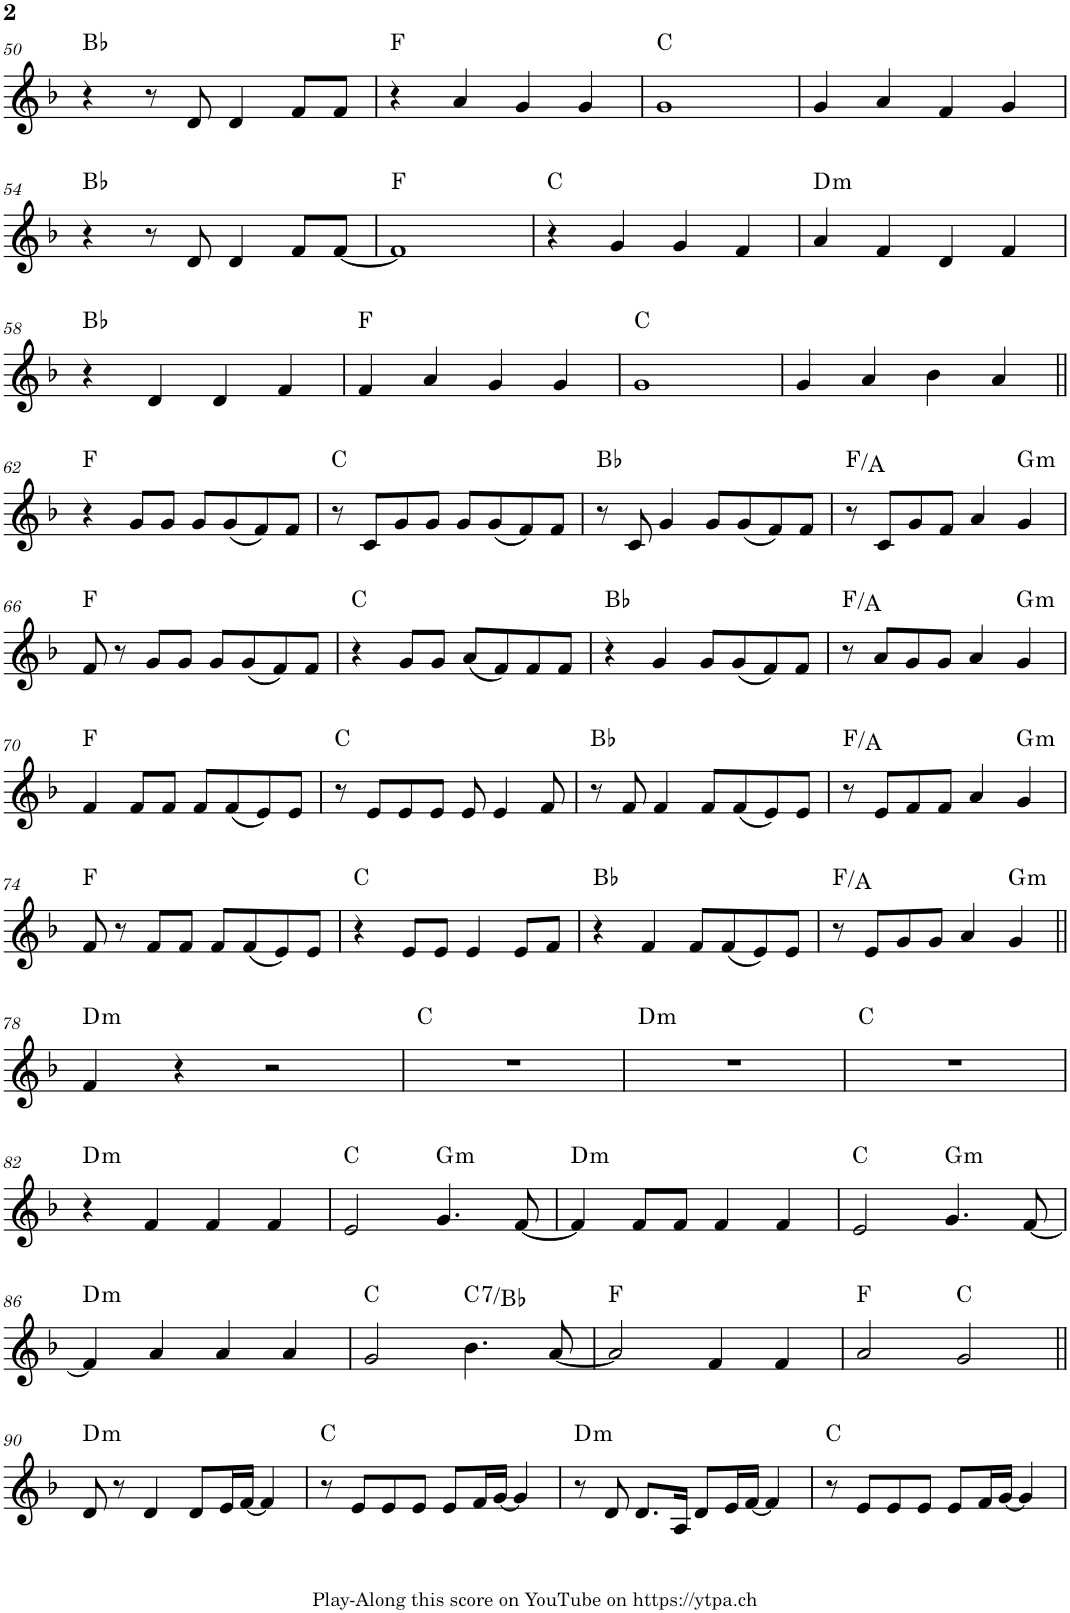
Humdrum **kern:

**kern	**harte
*part1	*part1
*staff1	*
*I"Piano	*
*I'Pno.	*
!!LO:PB:g=z
*clefG2	*
*k[b-]	*
*M4/4	*
=50	=50
4r	Bb:maj
8r	.
8d/	.
4d/	.
8f/L	.
8f/J	.
=51	=51
4r	F:maj
4a/	.
4g/	.
4g/	.
=52	=52
1g	C:maj
=53	=53
4g/	.
4a/	.
4f/	.
4g/	.
!!LO:LB:g=z
=54	=54
4r	Bb:maj
8r	.
8d/	.
4d/	.
8f/L	.
[8f/J	.
=55	=55
1f]	F:maj
=56	=56
4r	C:maj
4g/	.
4g/	.
4f/	.
=57	=57
!	!LO:H:kt=m
4a/	D:min
4f/	.
4d/	.
4f/	.
!!LO:LB:g=z
=58	=58
4r	Bb:maj
4d/	.
4d/	.
4f/	.
=59	=59
4f/	F:maj
4a/	.
4g/	.
4g/	.
=60	=60
1g	C:maj
=61	=61
4g/	.
4a/	.
4b-\	.
4a/	.
!!LO:LB:g=z
=62||	=62||
4r	F:maj
8g/L	.
8g/J	.
8g/L	.
(8g/	.
8f/)	.
8f/J	.
=63	=63
8r	C:maj
8c/L	.
8g/	.
8g/J	.
8g/L	.
(8g/	.
8f/)	.
8f/J	.
=64	=64
8r	Bb:maj
8c/	.
4g/	.
8g/L	.
(8g/	.
8f/)	.
8f/J	.
=65	=65
8r	F:maj/3
8c/L	.
8g/	.
8f/J	.
4a/	.
!	!LO:H:kt=m
4g/	G:min
!!LO:LB:g=z
=66	=66
8f/	F:maj
8r	.
8g/L	.
8g/J	.
8g/L	.
(8g/	.
8f/)	.
8f/J	.
=67	=67
4r	C:maj
8g/L	.
8g/J	.
(8a/L	.
8f/)	.
8f/	.
8f/J	.
=68	=68
4r	Bb:maj
4g/	.
8g/L	.
(8g/	.
8f/)	.
8f/J	.
=69	=69
8r	F:maj/3
8a/L	.
8g/	.
8g/J	.
4a/	.
!	!LO:H:kt=m
4g/	G:min
!!LO:LB:g=z
=70	=70
4f/	F:maj
8f/L	.
8f/J	.
8f/L	.
(8f/	.
8e/)	.
8e/J	.
=71	=71
8r	C:maj
8e/L	.
8e/	.
8e/J	.
8e/	.
4e/	.
8f/	.
=72	=72
8r	Bb:maj
8f/	.
4f/	.
8f/L	.
(8f/	.
8e/)	.
8e/J	.
=73	=73
8r	F:maj/3
8e/L	.
8f/	.
8f/J	.
4a/	.
!	!LO:H:kt=m
4g/	G:min
!!LO:LB:g=z
=74	=74
8f/	F:maj
8r	.
8f/L	.
8f/J	.
8f/L	.
(8f/	.
8e/)	.
8e/J	.
=75	=75
4r	C:maj
8e/L	.
8e/J	.
4e/	.
8e/L	.
8f/J	.
=76	=76
4r	Bb:maj
4f/	.
8f/L	.
(8f/	.
8e/)	.
8e/J	.
=77	=77
8r	F:maj/3
8e/L	.
8g/	.
8g/J	.
4a/	.
!	!LO:H:kt=m
4g/	G:min
!!LO:LB:g=z
=78||	=78||
!	!LO:H:kt=m
4f/	D:min
4r	.
2r	.
=79	=79
1r	C:maj
=80	=80
!	!LO:H:kt=m
1r	D:min
=81	=81
1r	C:maj
!!LO:LB:g=z
=82	=82
!	!LO:H:kt=m
4r	D:min
4f/	.
4f/	.
4f/	.
=83	=83
2e/	C:maj
!	!LO:H:kt=m
4.g/	G:min
[8f/	.
=84	=84
!	!LO:H:kt=m
4f/]	D:min
8f/L	.
8f/J	.
4f/	.
4f/	.
=85	=85
2e/	C:maj
!	!LO:H:kt=m
4.g/	G:min
[8f/	.
!!LO:LB:g=z
=86	=86
!	!LO:H:kt=m
4f/]	D:min
4a/	.
4a/	.
4a/	.
=87	=87
2g/	C:maj
!	!LO:H:kt=7
4.b-\	C:7/b7
[8a/	.
=88	=88
2a/]	F:maj
4f/	.
4f/	.
=89	=89
2a/	F:maj
2g/	C:maj
!!LO:LB:g=z
=90||	=90||
!	!LO:H:kt=m
8d/	D:min
8r	.
4d/	.
8d/L	.
16e/L	.
[16f/JJ	.
4f/]	.
=91	=91
8r	C:maj
8e/L	.
8e/	.
8e/J	.
8e/L	.
16f/L	.
[16g/JJ	.
4g/]	.
=92	=92
!	!LO:H:kt=m
8r	D:min
8d/	.
8.d/L	.
16A/Jk	.
8d/L	.
16e/L	.
[16f/JJ	.
4f/]	.
=93	=93
8r	C:maj
8e/L	.
8e/	.
8e/J	.
8e/L	.
16f/L	.
[16g/JJ	.
4g/]	.
=	=
*-	*-
